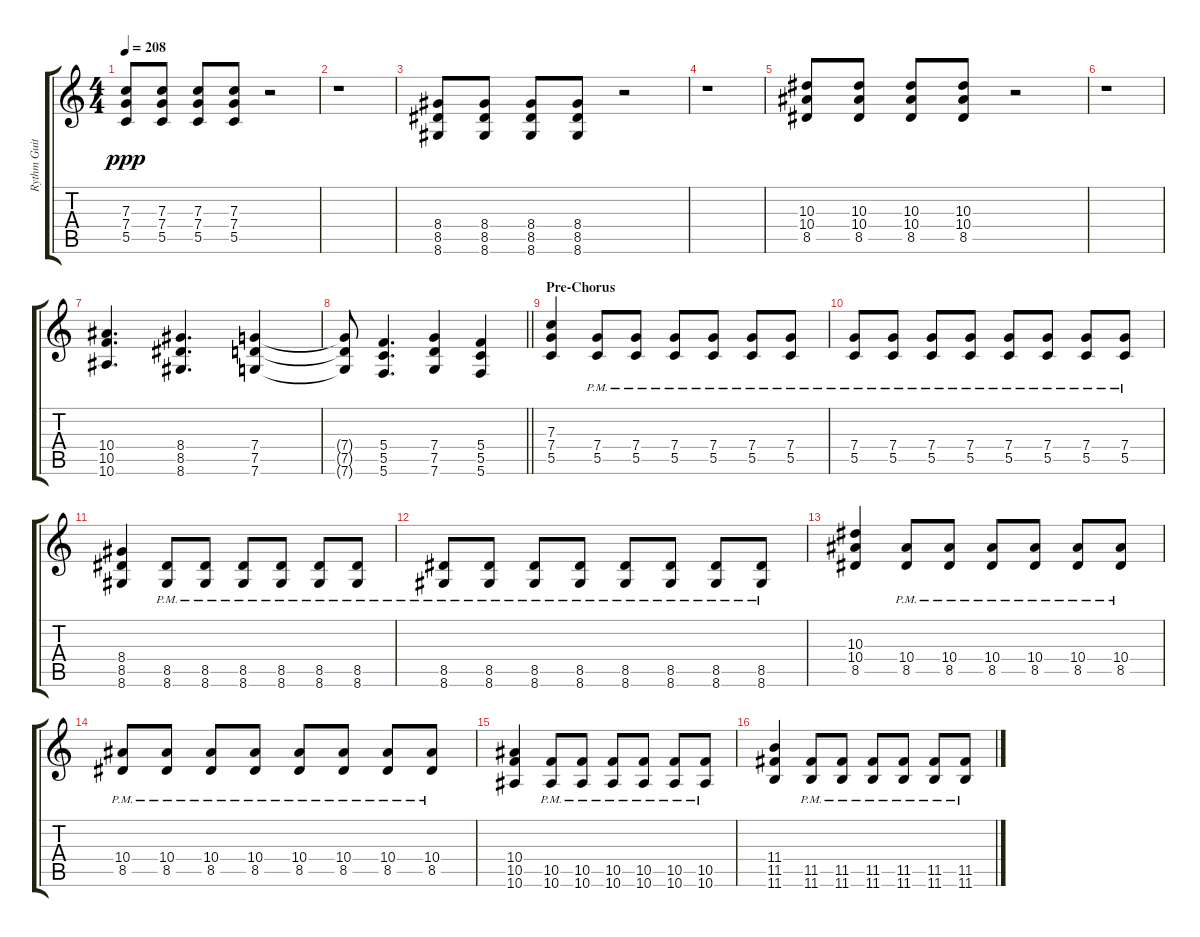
\track ("Rythm Guitar" "Rythm Guit") {instrument distortionguitar}
\staff {score tabs}
\tuning (D4 A3 F3 C3 G2 C2) {hide}
\ts (4 4)
\tempo 208
\clef g2
\ks c
(7.3 7.4 5.5).8{dy ppp} (7.3 7.4 5.5).8 (7.3 7.4 5.5).8 (7.3 7.4 5.5).8 r.2 |
r.1 |
(8.4 8.5 8.6).8 (8.4 8.5 8.6).8 (8.4 8.5 8.6).8 (8.4 8.5 8.6).8 r.2 |
r.1 |
(10.3 10.4 8.5).8 (10.3 10.4 8.5).8 (10.3 10.4 8.5).8 (10.3 10.4 8.5).8 r.2 |
r.1 |
(10.4 10.5 10.6).4{d} (8.4 8.5 8.6).4{d} (7.4 7.5 7.6).4 |
\barLineRight lightlight
(7.4{t} 7.5{t} 7.6{t}).8 (5.4 5.5 5.6).4{d} (7.4 7.5 7.6).4 (5.4 5.5 5.6).4 |
\section ("" "Pre-Chorus")
(7.3 7.4 5.5).4 (7.4{pm} 5.5{pm}).8 (7.4{pm} 5.5{pm}).8 (7.4{pm} 5.5{pm}).8 (7.4{pm} 5.5{pm}).8 (7.4{pm} 5.5{pm}).8 (7.4{pm} 5.5{pm}).8 |
(7.4{pm} 5.5{pm}).8 (7.4{pm} 5.5{pm}).8 (7.4{pm} 5.5{pm}).8 (7.4{pm} 5.5{pm}).8 (7.4{pm} 5.5{pm}).8 (7.4{pm} 5.5{pm}).8 (7.4{pm} 5.5{pm}).8 (7.4{pm} 5.5{pm}).8 |
(8.4 8.5 8.6).4 (8.5{pm} 8.6{pm}).8 (8.5{pm} 8.6{pm}).8 (8.5{pm} 8.6{pm}).8 (8.5{pm} 8.6{pm}).8 (8.5{pm} 8.6{pm}).8 (8.5{pm} 8.6{pm}).8 |
(8.5{pm} 8.6{pm}).8 (8.5{pm} 8.6{pm}).8 (8.5{pm} 8.6{pm}).8 (8.5{pm} 8.6{pm}).8 (8.5{pm} 8.6{pm}).8 (8.5{pm} 8.6{pm}).8 (8.5{pm} 8.6{pm}).8 (8.5{pm} 8.6{pm}).8 |
(10.3 10.4 8.5).4 (10.4{pm} 8.5{pm}).8 (10.4{pm} 8.5{pm}).8 (10.4{pm} 8.5{pm}).8 (10.4{pm} 8.5{pm}).8 (10.4{pm} 8.5{pm}).8 (10.4{pm} 8.5{pm}).8 |
(10.4{pm} 8.5{pm}).8 (10.4{pm} 8.5{pm}).8 (10.4{pm} 8.5{pm}).8 (10.4{pm} 8.5{pm}).8 (10.4{pm} 8.5{pm}).8 (10.4{pm} 8.5{pm}).8 (10.4{pm} 8.5{pm}).8 (10.4{pm} 8.5{pm}).8 |
(10.4 10.5 10.6).4 (10.5{pm} 10.6{pm}).8 (10.5{pm} 10.6{pm}).8 (10.5{pm} 10.6{pm}).8 (10.5{pm} 10.6{pm}).8 (10.5{pm} 10.6{pm}).8 (10.5{pm} 10.6{pm}).8 |
(11.4 11.5 11.6).4 (11.5{pm} 11.6{pm}).8 (11.5{pm} 11.6{pm}).8 (11.5{pm} 11.6{pm}).8 (11.5{pm} 11.6{pm}).8 (11.5{pm} 11.6{pm}).8 (11.5{pm} 11.6{pm}).8
